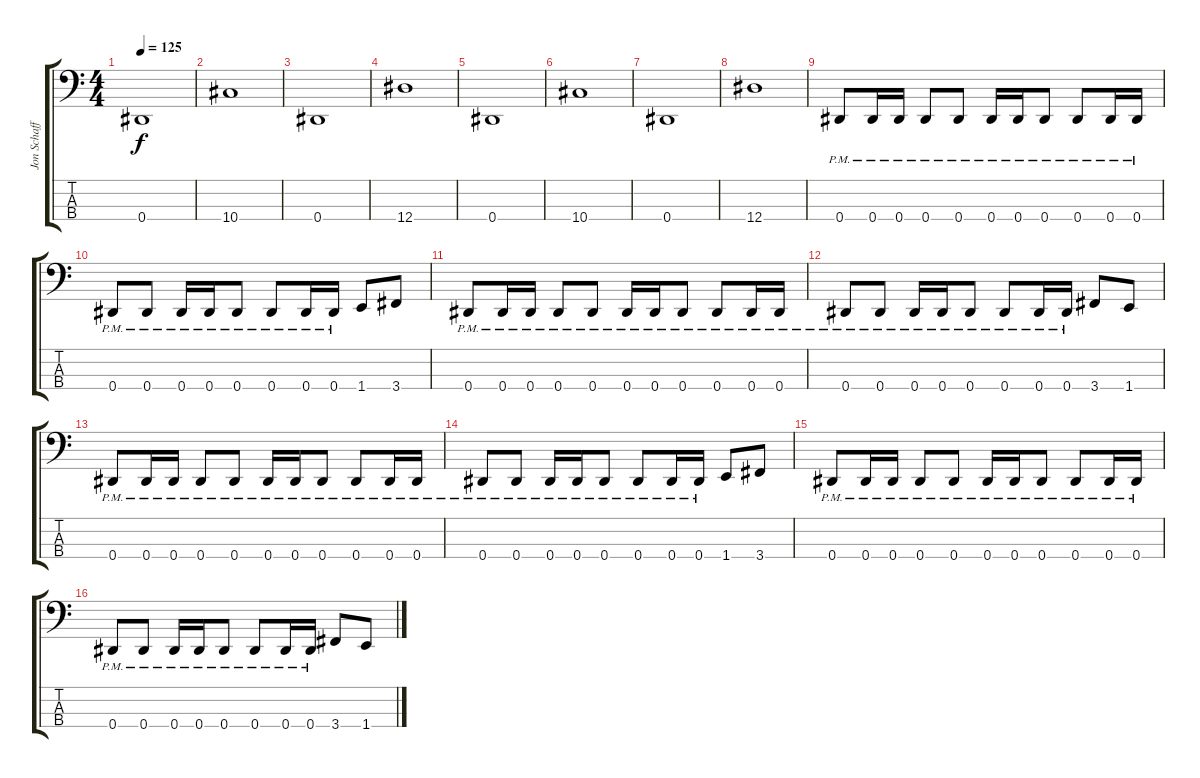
\track ("Jon Schaffer" "Jon Schaff") {instrument electricbassfinger}
\staff {score tabs}
\tuning (Gb2 Db2 Ab1 Eb1) {hide}
\ts (4 4)
\tempo 125
\clef f4
\ks c
0.4.1{dy f} |
10.4.1 |
0.4.1 |
12.4.1 |
0.4.1 |
10.4.1 |
0.4.1 |
12.4.1 |
0.4{pm}.8{volume 15} 0.4{pm}.16 0.4{pm}.16 0.4{pm}.8 0.4{pm}.8 0.4{pm}.16 0.4{pm}.16 0.4{pm}.8 0.4{pm}.8 0.4{pm}.16 0.4{pm}.16 |
0.4{pm}.8 0.4{pm}.8 0.4{pm}.16 0.4{pm}.16 0.4{pm}.8 0.4{pm}.8 0.4{pm}.16 0.4{pm}.16 1.4.8 3.4.8 |
0.4{pm}.8 0.4{pm}.16 0.4{pm}.16 0.4{pm}.8 0.4{pm}.8 0.4{pm}.16 0.4{pm}.16 0.4{pm}.8 0.4{pm}.8 0.4{pm}.16 0.4{pm}.16 |
0.4{pm}.8 0.4{pm}.8 0.4{pm}.16 0.4{pm}.16 0.4{pm}.8 0.4{pm}.8 0.4{pm}.16 0.4{pm}.16 3.4.8 1.4.8 |
0.4{pm}.8 0.4{pm}.16 0.4{pm}.16 0.4{pm}.8 0.4{pm}.8 0.4{pm}.16 0.4{pm}.16 0.4{pm}.8 0.4{pm}.8 0.4{pm}.16 0.4{pm}.16 |
0.4{pm}.8 0.4{pm}.8 0.4{pm}.16 0.4{pm}.16 0.4{pm}.8 0.4{pm}.8 0.4{pm}.16 0.4{pm}.16 1.4.8 3.4.8 |
0.4{pm}.8 0.4{pm}.16 0.4{pm}.16 0.4{pm}.8 0.4{pm}.8 0.4{pm}.16 0.4{pm}.16 0.4{pm}.8 0.4{pm}.8 0.4{pm}.16 0.4{pm}.16 |
0.4{pm}.8 0.4{pm}.8 0.4{pm}.16 0.4{pm}.16 0.4{pm}.8 0.4{pm}.8 0.4{pm}.16 0.4{pm}.16 3.4.8 1.4.8
